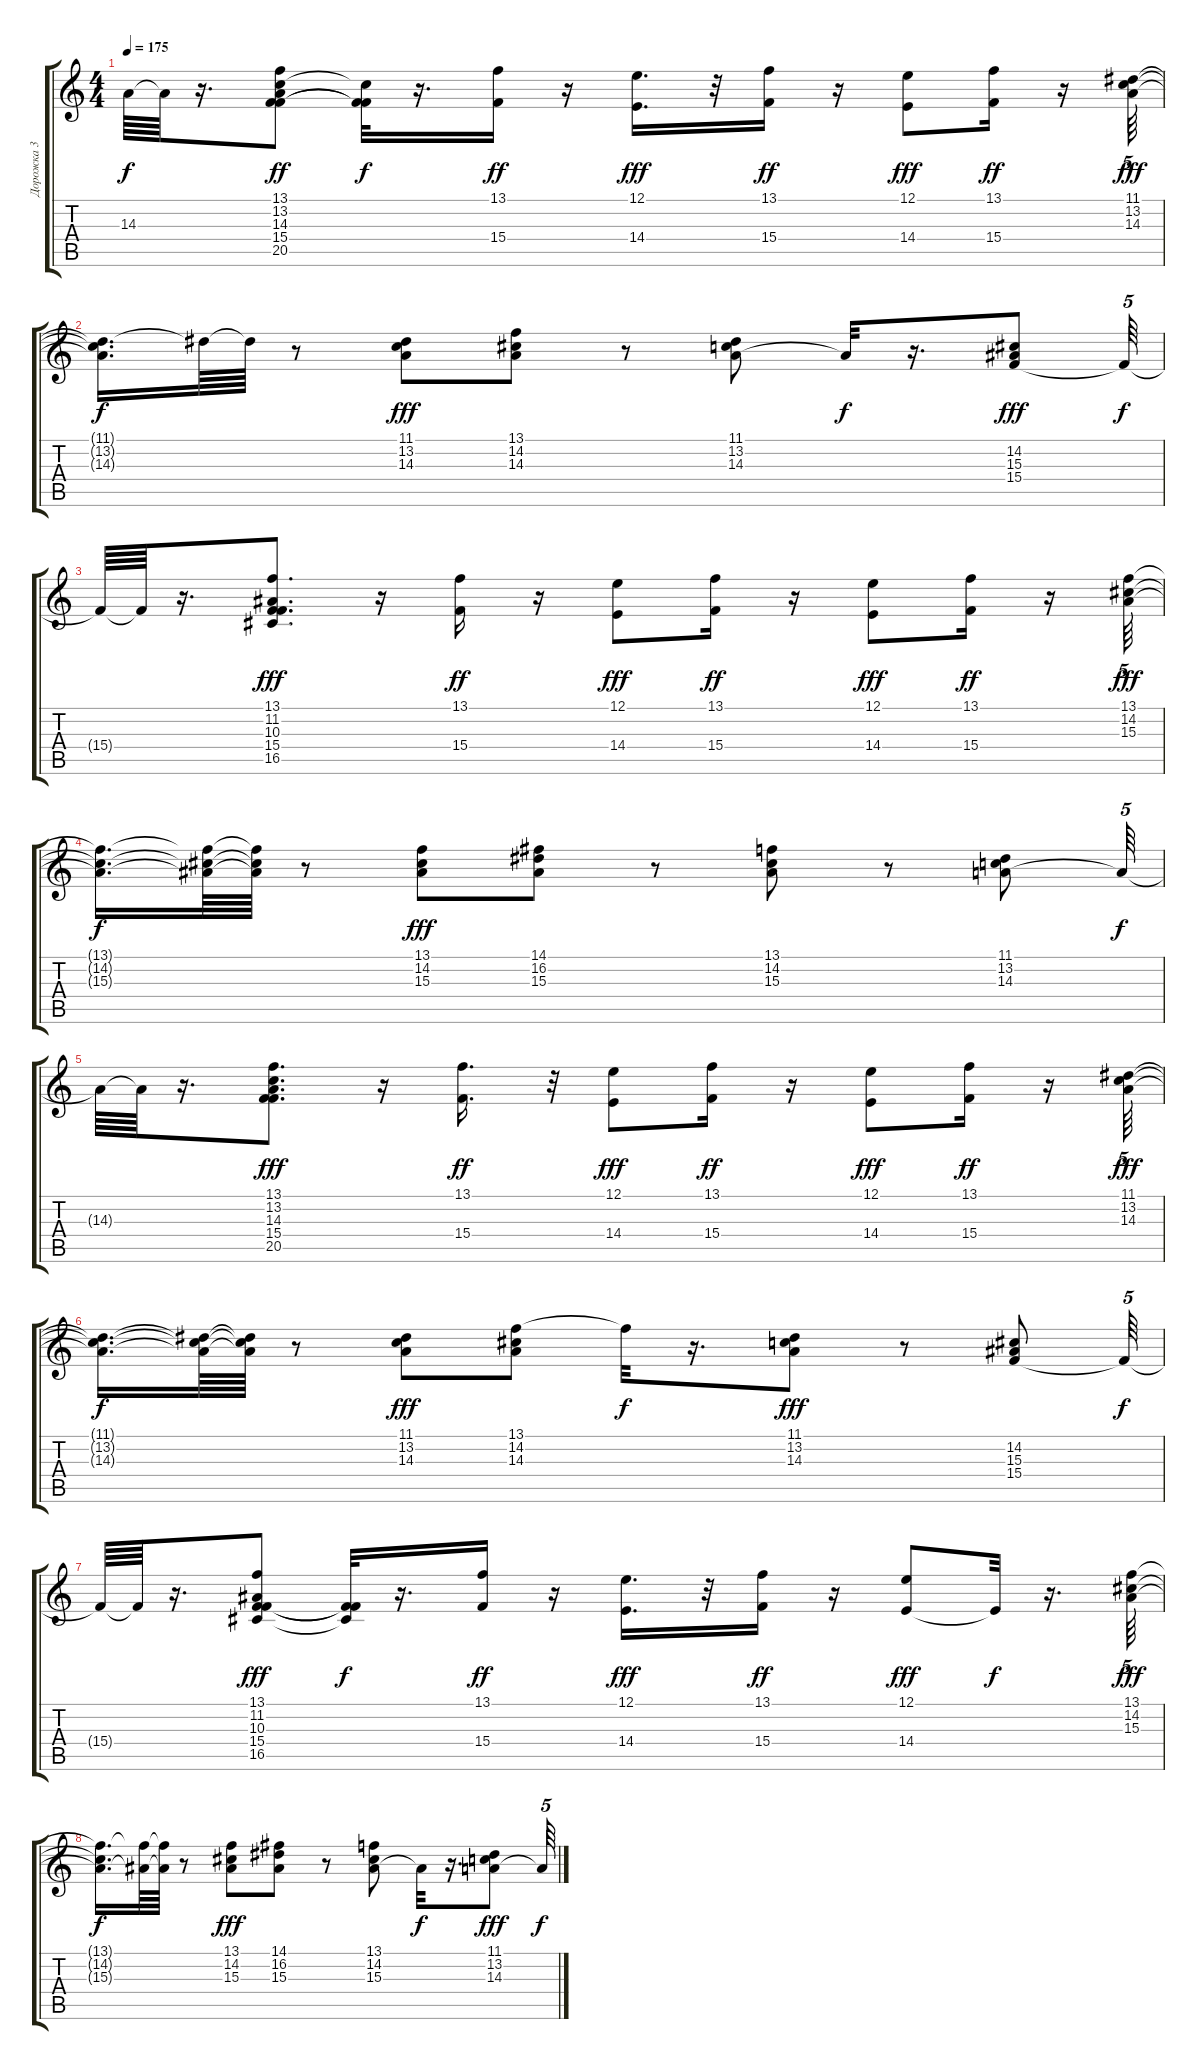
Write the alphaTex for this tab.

\track ("Дорожка 3" "Дорожка 3") {instrument brasssection}
\staff {score tabs}
\tuning (E4 B3 G3 D3 A2 E2) {hide}
\ts (4 4)
\tempo 175
\clef g2
\ks c
14.3{t}.64{dy f} 14.3{t}.64 r.16{d} (13.1 13.2 14.3 15.4 20.5).8{dy ff} (13.2{t} 15.4{t} 20.5{t}).32{dy f} r.16{d} (13.1 15.4).16{dy ff} r.16 (12.1 14.4).16{d dy fff} r.32 (13.1 15.4).16{dy ff} r.16 (12.1 14.4).8{dy fff} (13.1 15.4).16{dy ff} r.16 (11.1 13.2 14.3).64{tu (5 4) dy fff} |
(11.1{t} 13.2{t} 14.3{t}).16{d dy f} 11.1{t}.64 11.1{t}.64 r.8 (11.1 13.2 14.3).8{dy fff} (13.1 14.2 14.3).8 r.8 (11.1 13.2 14.3).8 14.3{t}.32{dy f} r.16{d} (14.2 15.3 15.4).8{dy fff} 15.4{t}.64{tu (5 4) dy f} |
15.4{t}.64 15.4{t}.64 r.16{d} (13.1 11.2 10.3 15.4 16.5).8{d dy fff} r.16 (13.1 15.4).16{dy ff} r.16 (12.1 14.4).8{dy fff} (13.1 15.4).16{dy ff} r.16 (12.1 14.4).8{dy fff} (13.1 15.4).16{dy ff} r.16 (13.1 14.2 15.3).64{tu (5 4) dy fff} |
(13.1{t} 14.2{t} 15.3{t}).16{d dy f} (13.1{t} 14.2{t} 15.3{t}).64 (13.1{t} 14.2{t} 15.3{t}).64 r.8 (13.1 14.2 15.3).8{dy fff} (14.1 16.2 15.3).8 r.8 (13.1 14.2 15.3).8 r.8 (11.1 13.2 14.3).8 14.3{t}.64{tu (5 4) dy f} |
14.3{t}.64 14.3{t}.64 r.16{d} (13.1 13.2 14.3 15.4 20.5).8{d dy fff} r.16 (13.1 15.4).16{d dy ff} r.32 (12.1 14.4).8{dy fff} (13.1 15.4).16{dy ff} r.16 (12.1 14.4).8{dy fff} (13.1 15.4).16{dy ff} r.16 (11.1 13.2 14.3).64{tu (5 4) dy fff} |
(11.1{t} 13.2{t} 14.3{t}).16{d dy f} (11.1{t} 13.2{t} 14.3{t}).64 (11.1{t} 13.2{t} 14.3{t}).64 r.8 (11.1 13.2 14.3).8{dy fff} (13.1 14.2 14.3).8 13.1{t}.32{dy f} r.16{d} (11.1 13.2 14.3).8{dy fff} r.8 (14.2 15.3 15.4).8 15.4{t}.64{tu (5 4) dy f} |
15.4{t}.64 15.4{t}.64 r.16{d} (13.1 11.2 10.3 15.4 16.5).8{dy fff} (10.3{t} 15.4{t} 16.5{t}).32{dy f} r.16{d} (13.1 15.4).16{dy ff} r.16 (12.1 14.4).16{d dy fff} r.32 (13.1 15.4).16{dy ff} r.16 (12.1 14.4).8{dy fff} 14.4{t}.32{dy f} r.16{d} (13.1 14.2 15.3).64{tu (5 4) dy fff} |
(13.1{t} 14.2{t} 15.3{t}).16{d dy f} (13.1{t} 15.3{t}).64 (13.1{t} 15.3{t}).64 r.8 (13.1 14.2 15.3).8{dy fff} (14.1 16.2 15.3).8 r.8 (13.1 14.2 15.3).8 15.3{t}.32{dy f} r.16{d} (11.1 13.2 14.3).8{dy fff} 14.3{t}.64{tu (5 4) dy f}
